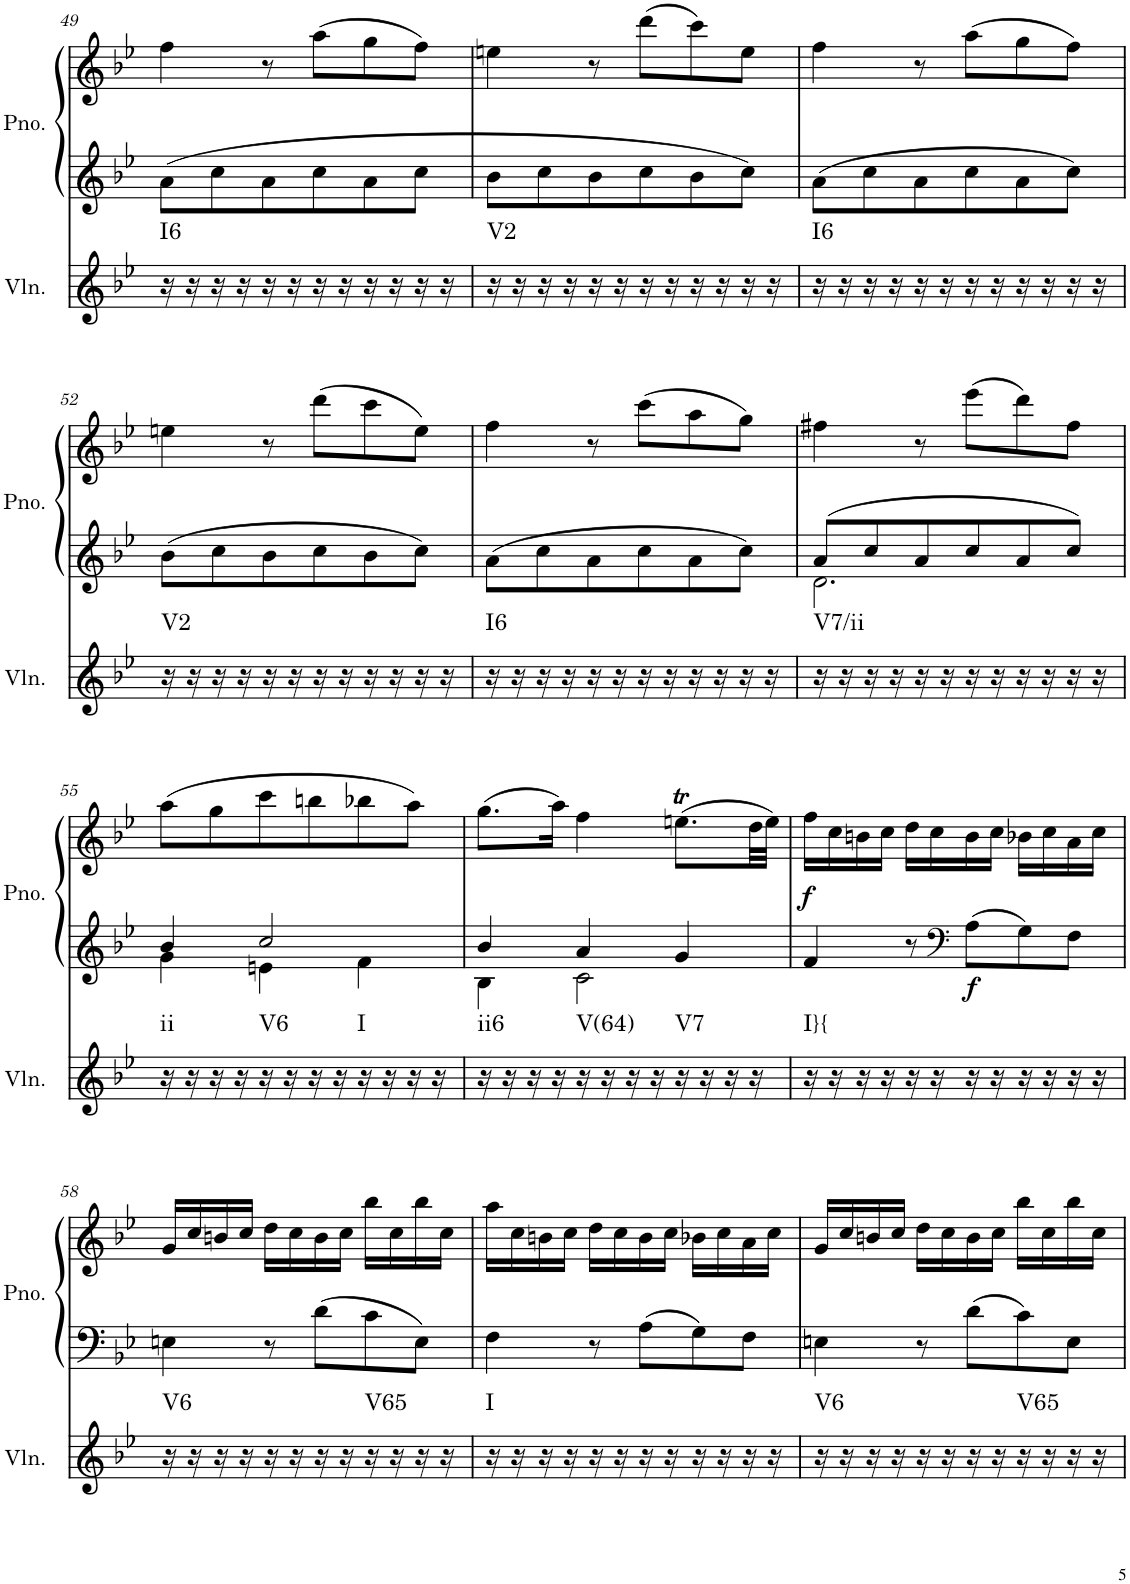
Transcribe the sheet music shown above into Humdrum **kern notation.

**kern	**harte	**kern	**kern	**dynam
*part2	*part2	*part1	*part1	*part1
*staff3	*	*staff2	*staff1	*staff1/2
*I"Violin	*	*I"Piano, Piano right	*	*
*I'Vln.	*	*I'Pno.	*	*
!!LO:PB:g=z
*clefG2	*	*clefF4	*clefG2	*
*k[b-e-]	*	*k[b-e-]	*k[b-e-]	*
*M3/4	*	*M3/4	*M3/4	*
=49	=49	=49	=49	=49
!	!LO:H:kt=I6	!	!	!
16r	N	8a\L	4ff\	.
16r	.	.	.	.
16r	.	8cc\	.	.
16r	.	.	.	.
16r	.	8a\	8r	.
16r	.	.	.	.
16r	.	8cc\	(8aa\L	.
16r	.	.	.	.
16r	.	8a\	8gg\	.
16r	.	.	.	.
16r	.	8cc\J	8ff\J)	.
16r	.	.	.	.
=50	=50	=50	=50	=50
!	!LO:H:kt=V2	!	!	!
16r	N	8b-\L	4een\	.
16r	.	.	.	.
16r	.	8cc\	.	.
16r	.	.	.	.
16r	.	8b-\	8r	.
16r	.	.	.	.
16r	.	8cc\	(8ddd\L	.
16r	.	.	.	.
16r	.	8b-\	8ccc\)	.
16r	.	.	.	.
16r	.	8cc\J	8ee\J	.
16r	.	.	.	.
=51	=51	=51	=51	=51
!	!LO:H:kt=I6	!	!	!
16r	N	8a\L	4ff\	.
16r	.	.	.	.
16r	.	8cc\	.	.
16r	.	.	.	.
16r	.	8a\	8r	.
16r	.	.	.	.
16r	.	8cc\	(8aa\L	.
16r	.	.	.	.
16r	.	8a\	8gg\	.
16r	.	.	.	.
16r	.	8cc\J	8ff\J)	.
16r	.	.	.	.
!!LO:LB:g=z
=52	=52	=52	=52	=52
!	!LO:H:kt=V2	!	!	!
16r	N	8b-\L	4een\	.
16r	.	.	.	.
16r	.	8cc\	.	.
16r	.	.	.	.
16r	.	8b-\	8r	.
16r	.	.	.	.
16r	.	8cc\	(8ddd\L	.
16r	.	.	.	.
16r	.	8b-\	8ccc\	.
16r	.	.	.	.
16r	.	8cc\J	8ee\J)	.
16r	.	.	.	.
=53	=53	=53	=53	=53
!	!LO:H:kt=I6	!	!	!
16r	N	8a\L	4ff\	.
16r	.	.	.	.
16r	.	8cc\	.	.
16r	.	.	.	.
16r	.	8a\	8r	.
16r	.	.	.	.
16r	.	8cc\	(8ccc\L	.
16r	.	.	.	.
16r	.	8a\	8aa\	.
16r	.	.	.	.
16r	.	8cc\J	8gg\J)	.
16r	.	.	.	.
=54	=54	=54	=54	=54
*	*	*^	*	*
!	!LO:H:kt=V7/ii	!	!	!	!
16r	N	8a/L	2.d\	4ff#X\	.
16r	.	.	.	.	.
16r	.	8cc/	.	.	.
16r	.	.	.	.	.
16r	.	8a/	.	8r	.
16r	.	.	.	.	.
16r	.	8cc/	.	(8eee-\L	.
16r	.	.	.	.	.
16r	.	8a/	.	8ddd\)	.
16r	.	.	.	.	.
16r	.	8cc/J	.	8ff#\J	.
16r	.	.	.	.	.
!!LO:LB:g=z
=55	=55	=55	=55	=55	=55
!	!LO:H:kt=ii	!	!	!	!
16r	N	4b-/	4g\	(8aa\L	.
16r	.	.	.	.	.
16r	.	.	.	8gg\	.
16r	.	.	.	.	.
!	!LO:H:kt=V6	!	!	!	!
16r	N	2cc/	4en\	8ccc\	.
16r	.	.	.	.	.
16r	.	.	.	8bbn\	.
16r	.	.	.	.	.
!	!LO:H:kt=I	!	!	!	!
16r	N	.	4f\	8bb-X\	.
16r	.	.	.	.	.
16r	.	.	.	8aa\J)	.
16r	.	.	.	.	.
=56	=56	=56	=56	=56	=56
!	!LO:H:kt=ii6	!	!	!	!
16r	N	4b-/	4B-\	(8.gg\L	.
16r	.	.	.	.	.
16r	.	.	.	.	.
16r	.	.	.	16aa\Jk)	.
!	!LO:H:kt=V(64)	!	!	!	!
16r	N	4a/	2c\	4ff\	.
16r	.	.	.	.	.
16r	.	.	.	.	.
16r	.	.	.	.	.
!	!LO:H:kt=V7	!	!	!	!
16r	N	4g/	.	(8.eent\L	.
16r	.	.	.	.	.
16r	.	.	.	.	.
16r	.	.	.	32dd\LL	.
.	.	.	.	32ee\JJJ)	.
*	*	*v	*v	*	*
=57	=57	=57	=57	=57
!	!LO:H:kt=I}{	!	!	!LO:DY:b
16r	N	4f/	16ff\LL	f
16r	.	.	16cc\	.
16r	.	.	16bn\	.
16r	.	.	16cc\JJ	.
16r	.	8r	16dd\LL	.
16r	.	.	16cc\	.
*	*	*clefF4	*	*
!	!	!	!	!LO:DY:b=2
16r	.	8A\L	16b\	f
16r	.	.	16cc\JJ	.
16r	.	8G\	16b-X\LL	.
16r	.	.	16cc\	.
16r	.	8F\J	16a\	.
16r	.	.	16cc\JJ	.
!!LO:LB:g=z
=58	=58	=58	=58	=58
!	!LO:H:kt=V6	!	!	!
16r	N	4En\	16g/LL	.
16r	.	.	16cc/	.
16r	.	.	16bn/	.
16r	.	.	16cc/JJ	.
16r	.	8r	16dd\LL	.
16r	.	.	16cc\	.
16r	.	8d\L	16b\	.
16r	.	.	16cc\JJ	.
!	!LO:H:kt=V65	!	!	!
16r	N	8c\	16bb-\LL	.
16r	.	.	16cc\	.
16r	.	8E\J	16bb-\	.
16r	.	.	16cc\JJ	.
=59	=59	=59	=59	=59
!	!LO:H:kt=I	!	!	!
16r	N	4F\	16aa\LL	.
16r	.	.	16cc\	.
16r	.	.	16bn\	.
16r	.	.	16cc\JJ	.
16r	.	8r	16dd\LL	.
16r	.	.	16cc\	.
16r	.	8A\L	16b\	.
16r	.	.	16cc\JJ	.
16r	.	8G\	16b-X\LL	.
16r	.	.	16cc\	.
16r	.	8F\J	16a\	.
16r	.	.	16cc\JJ	.
=60	=60	=60	=60	=60
!	!LO:H:kt=V6	!	!	!
16r	N	4En\	16g/LL	.
16r	.	.	16cc/	.
16r	.	.	16bn/	.
16r	.	.	16cc/JJ	.
16r	.	8r	16dd\LL	.
16r	.	.	16cc\	.
16r	.	8d\L	16b\	.
16r	.	.	16cc\JJ	.
!	!LO:H:kt=V65	!	!	!
16r	N	8c\	16bb-\LL	.
16r	.	.	16cc\	.
16r	.	8E\J	16bb-\	.
16r	.	.	16cc\JJ	.
=	=	=	=	=
*-	*-	*-	*-	*-
